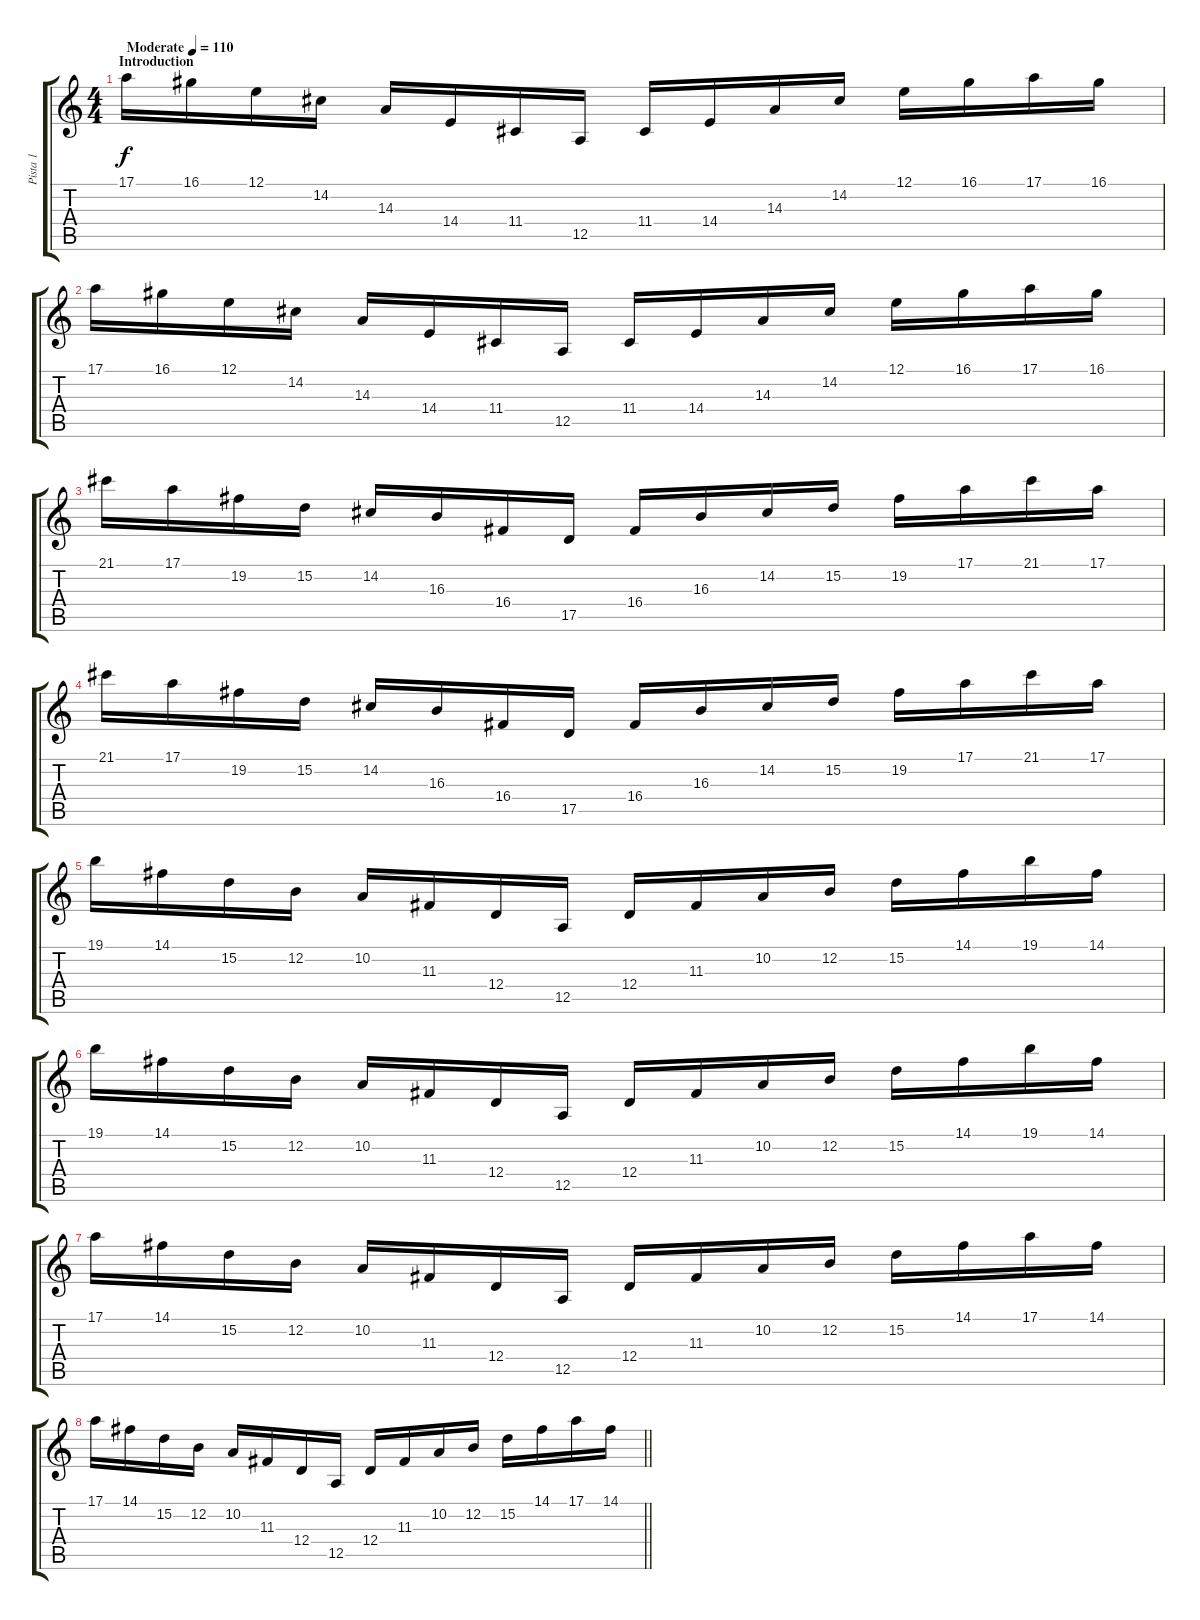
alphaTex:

\track ("Pista 1" "Pista 1") {instrument stringensemble1}
\staff {score tabs}
\tuning (E4 B3 G3 D3 A2 E2) {hide}
\ts (4 4)
\section ("" "Introduction")
\tempo (110 "Moderate")
\clef g2
\ks c
17.1.16{dy f instrument stringensemble1} 16.1.16 12.1.16 14.2.16 14.3.16 14.4.16 11.4.16 12.5.16 11.4.16 14.4.16 14.3.16 14.2.16 12.1.16 16.1.16 17.1.16 16.1.16 |
17.1.16 16.1.16 12.1.16 14.2.16 14.3.16 14.4.16 11.4.16 12.5.16 11.4.16 14.4.16 14.3.16 14.2.16 12.1.16 16.1.16 17.1.16 16.1.16 |
21.1.16 17.1.16 19.2.16 15.2.16 14.2.16 16.3.16 16.4.16 17.5.16 16.4.16 16.3.16 14.2.16 15.2.16 19.2.16 17.1.16 21.1.16 17.1.16 |
21.1.16 17.1.16 19.2.16 15.2.16 14.2.16 16.3.16 16.4.16 17.5.16 16.4.16 16.3.16 14.2.16 15.2.16 19.2.16 17.1.16 21.1.16 17.1.16 |
19.1.16 14.1.16 15.2.16 12.2.16 10.2.16 11.3.16 12.4.16 12.5.16 12.4.16 11.3.16 10.2.16 12.2.16 15.2.16 14.1.16 19.1.16 14.1.16 |
19.1.16 14.1.16 15.2.16 12.2.16 10.2.16 11.3.16 12.4.16 12.5.16 12.4.16 11.3.16 10.2.16 12.2.16 15.2.16 14.1.16 19.1.16 14.1.16 |
17.1.16 14.1.16 15.2.16 12.2.16 10.2.16 11.3.16 12.4.16 12.5.16 12.4.16 11.3.16 10.2.16 12.2.16 15.2.16 14.1.16 17.1.16 14.1.16 |
\barLineRight lightlight
17.1.16 14.1.16 15.2.16 12.2.16 10.2.16 11.3.16 12.4.16 12.5.16 12.4.16 11.3.16 10.2.16 12.2.16 15.2.16 14.1.16 17.1.16 14.1.16
